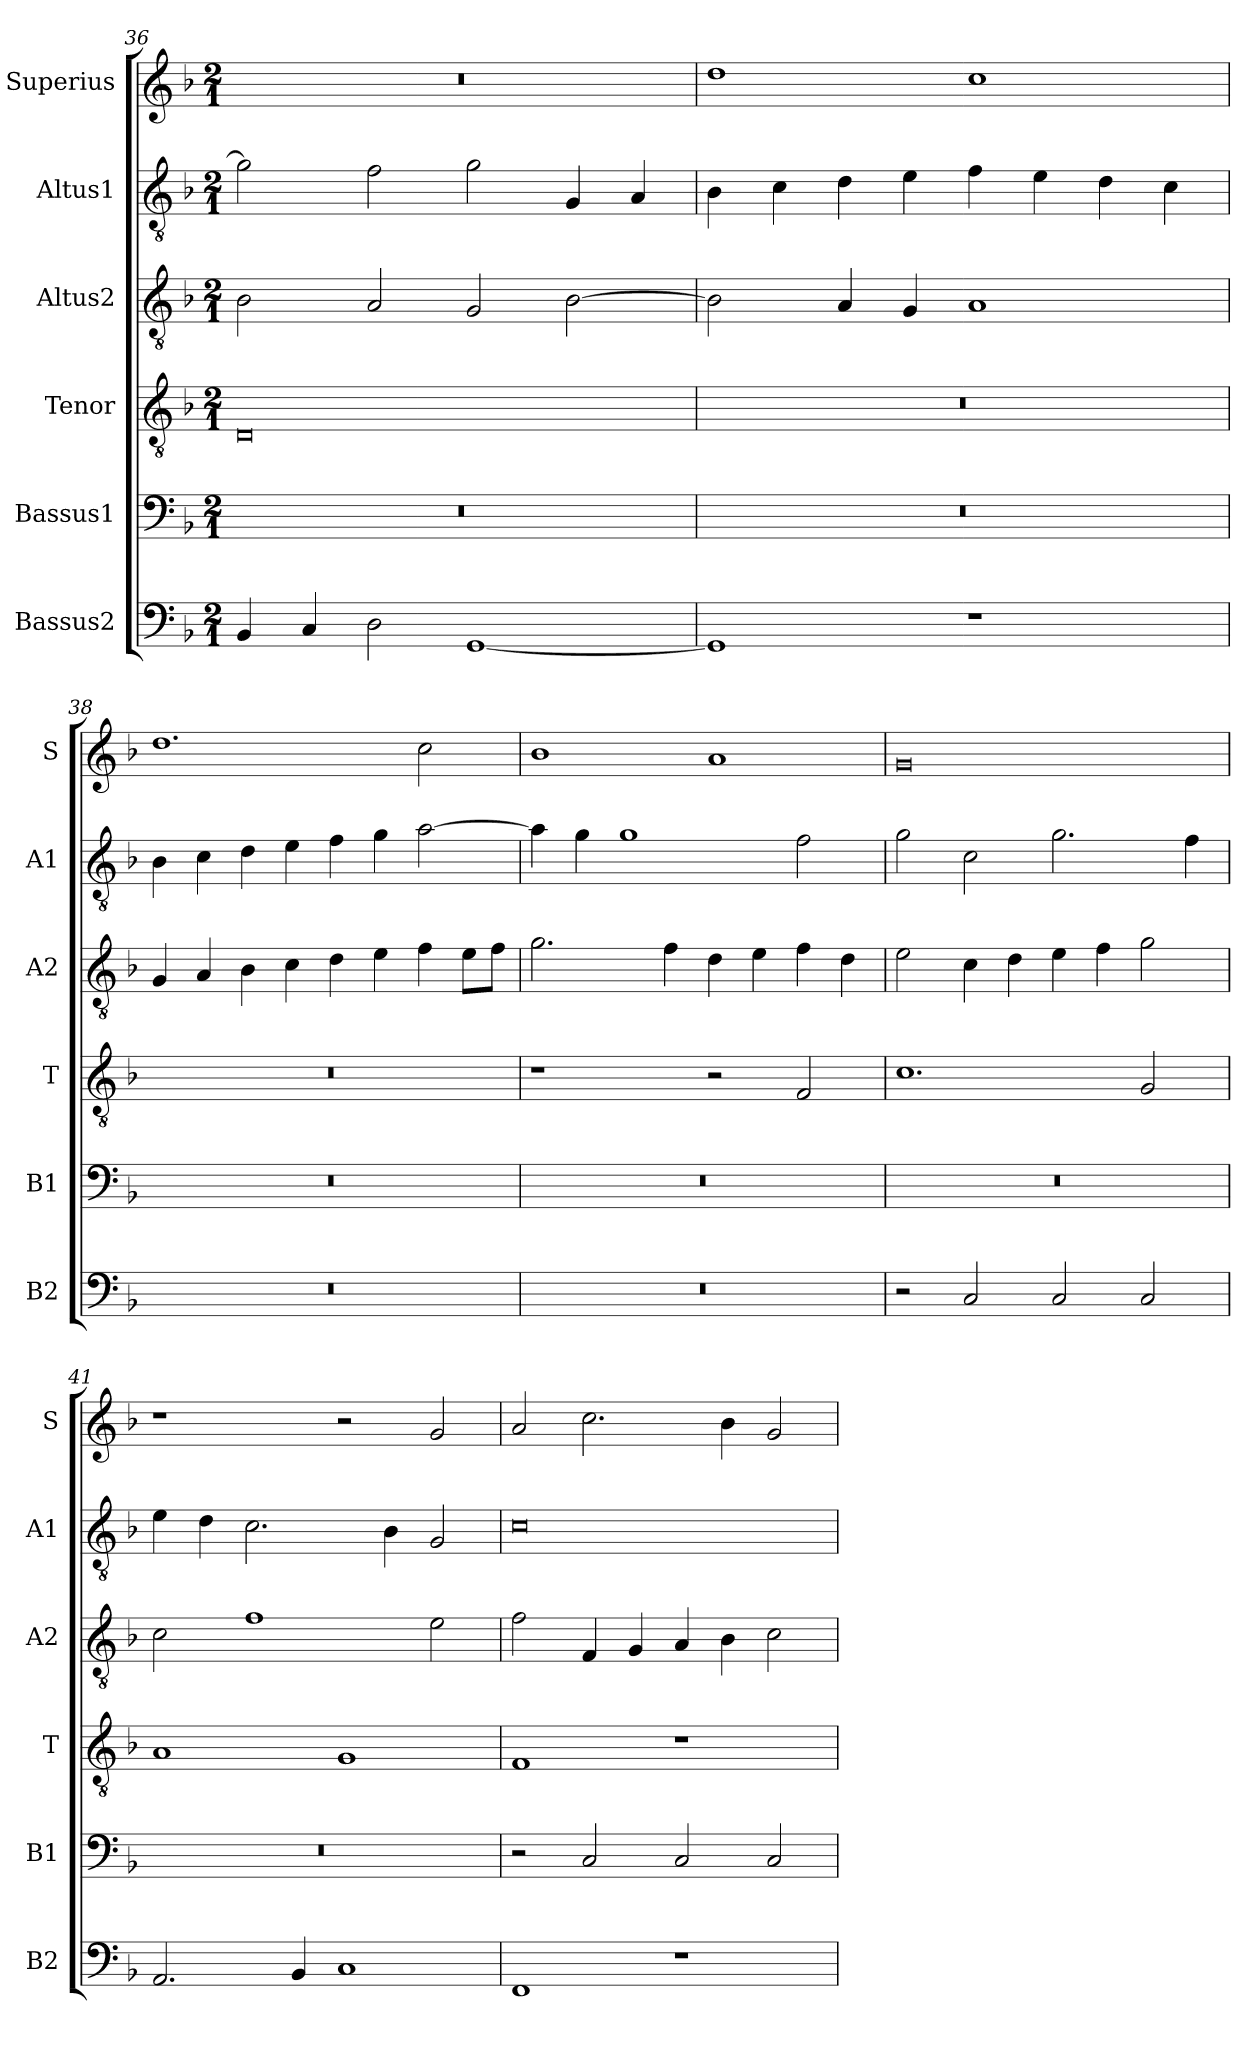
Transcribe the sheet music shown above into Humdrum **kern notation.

**kern	**kern	**kern	**kern	**kern	**kern
*part6	*part5	*part4	*part3	*part2	*part1
*staff6	*staff5	*staff4	*staff3	*staff2	*staff1
*I"Bassus2	*I"Bassus1	*I"Tenor	*I"Altus2	*I"Altus1	*I"Superius
*I'B2	*I'B1	*I'T	*I'A2	*I'A1	*I'S
*clefF4	*clefF4	*clefGv2	*clefGv2	*clefGv2	*clefG2
*k[b-]	*k[b-]	*k[b-]	*k[b-]	*k[b-]	*k[b-]
*M2/1	*M2/1	*M2/1	*M2/1	*M2/1	*M2/1
=36	=36	=36	=36	=36	=36
4BB-/	0r	0D	2B-\	2g\]	0r
4C/	.	.	.	.	.
2D\	.	.	2A/	2f\	.
[1GG	.	.	2G/	2g\	.
.	.	.	[2B-\	4G/	.
.	.	.	.	4A/	.
=37	=37	=37	=37	=37	=37
1GG]	0r	0r	2B-\]	4B-\	1dd
.	.	.	.	4c\	.
.	.	.	4A/	4d\	.
.	.	.	4G/	4e\	.
1r	.	.	1A	4f\	1cc
.	.	.	.	4e\	.
.	.	.	.	4d\	.
.	.	.	.	4c\	.
=38	=38	=38	=38	=38	=38
0r	0r	0r	4G/	4B-\	1.dd
.	.	.	4A/	4c\	.
.	.	.	4B-\	4d\	.
.	.	.	4c\	4e\	.
.	.	.	4d\	4f\	.
.	.	.	4e\	4g\	.
.	.	.	4f\	[2a\	2cc\
.	.	.	8e\L	.	.
.	.	.	8f\J	.	.
=39	=39	=39	=39	=39	=39
0r	0r	1r	2.g\	4a\]	1b-
.	.	.	.	4g\	.
.	.	.	.	1g	.
.	.	.	4f\	.	.
.	.	2r	4d\	.	1a
.	.	.	4e\	.	.
.	.	2F/	4f\	2f\	.
.	.	.	4d\	.	.
=40	=40	=40	=40	=40	=40
2r	0r	1.c	2e\	2g\	0g
2C/	.	.	4c\	2c\	.
.	.	.	4d\	.	.
2C/	.	.	4e\	2.g\	.
.	.	.	4f\	.	.
2C/	.	2G/	2g\	.	.
.	.	.	.	4f\	.
=41	=41	=41	=41	=41	=41
2.AA/	0r	1A	2c\	4e\	1r
.	.	.	.	4d\	.
.	.	.	1f	2.c\	.
4BB-/	.	.	.	.	.
1C	.	1G	.	.	2r
.	.	.	.	4B-\	.
.	.	.	2e\	2G/	2g/
=42	=42	=42	=42	=42	=42
1FF	2r	1F	2f\	0c	2a/
.	2C/	.	4F/	.	2.cc\
.	.	.	4G/	.	.
1r	2C/	1r	4A/	.	.
.	.	.	4B-\	.	4b-\
.	2C/	.	2c\	.	2g/
=	=	=	=	=	=
*-	*-	*-	*-	*-	*-
